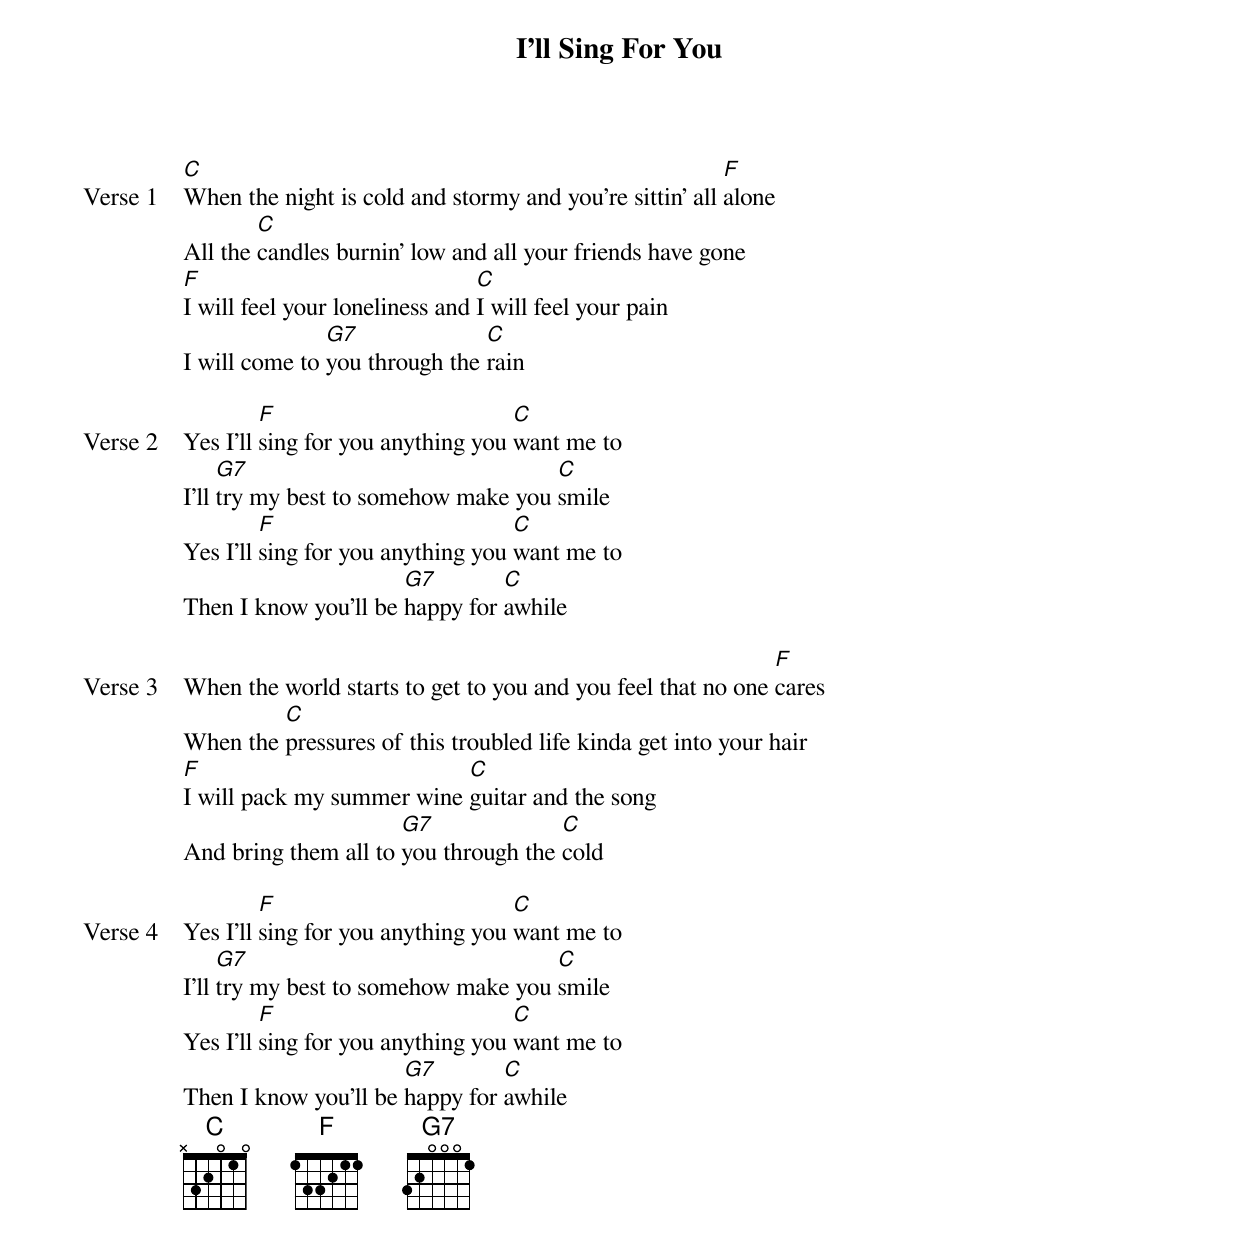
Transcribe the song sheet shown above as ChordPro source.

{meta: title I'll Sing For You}
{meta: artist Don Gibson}
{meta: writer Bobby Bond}

{start_of_verse: Verse 1}
[C]When the night is cold and stormy and you're sittin' all [F]alone
All the [C]candles burnin' low and all your friends have gone
[F]I will feel your loneliness and [C]I will feel your pain
I will come to [G7]you through the [C]rain
{end_of_verse}

{start_of_verse: Verse 2}
Yes I'll [F]sing for you anything you [C]want me to
I'll [G7]try my best to somehow make you [C]smile
Yes I'll [F]sing for you anything you [C]want me to
Then I know you'll be [G7]happy for [C]awhile
{end_of_verse}

{start_of_verse: Verse 3}
When the world starts to get to you and you feel that no one [F]cares
When the [C]pressures of this troubled life kinda get into your hair
[F]I will pack my summer wine [C]guitar and the song
And bring them all to [G7]you through the [C]cold
{end_of_verse}

{start_of_verse: Verse 4}
Yes I'll [F]sing for you anything you [C]want me to
I'll [G7]try my best to somehow make you [C]smile
Yes I'll [F]sing for you anything you [C]want me to
Then I know you'll be [G7]happy for [C]awhile
{end_of_verse}
